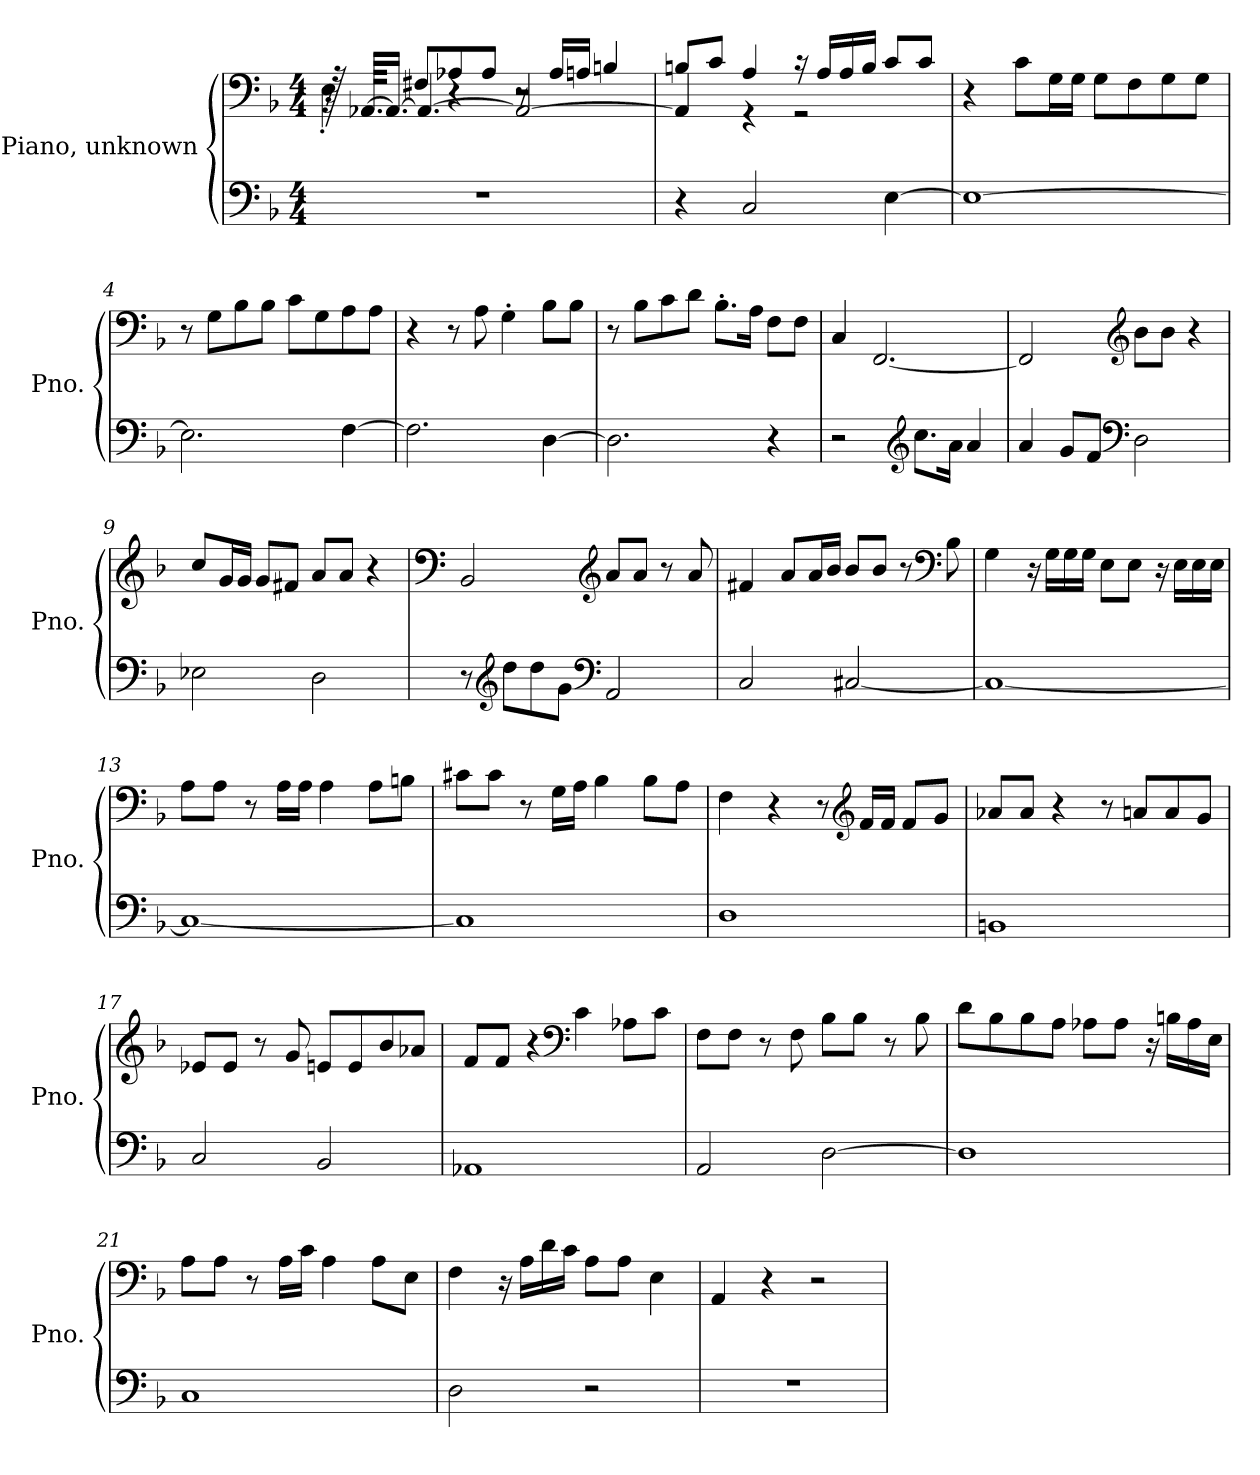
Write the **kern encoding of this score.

**kern	**kern
*part1	*part1
*staff2	*staff1
*I"Piano, unknown	*
*I'Pno.	*
*clefF4	*clefF4
*k[b-]	*k[b-]
*M4/4	*M4/4
*MM120	*MM120
=1	=1
*	*^
*	*	*^
1r	8r	4E'\	128r
.	.	.	[64.AA-X/KKLL
.	.	.	16.AA-/JJ_
.	8F#X/L	.	4.AA-/_
.	8A-X/	4r	.
.	8A-/J	.	.
.	8r	2r	2AA-/_
.	16A-/LL	.	.
.	16An/JJ	.	.
.	4Bn/	.	.
*	*	*v	*v
=2	=2	=2
4r	8Bn/L	4AA-/]
.	8c/J	.
2C/	4A/	4r
.	16r	2r
.	16A/LL	.
.	16A/	.
.	16B/JJ	.
[4E\	8c/L	.
.	8c/J	.
*	*v	*v
=3	=3
1E_	4r
.	8c\L
.	16G\L
.	16G\JJ
.	8G\L
.	8F\
.	8G\
.	8G\J
=4	=4
2.E\]	8r
.	8G\L
.	8B-\
.	8B-\J
.	8c\L
.	8G\
[4F\	8A\
.	8A\J
!!LO:LB:g=z
=5	=5
2.F\]	4r
.	8r
.	8A\
.	4G'\
[4D\	8B-\L
.	8B-\J
=6	=6
2.D\]	8r
.	8B-\L
.	8c\
.	8d\J
.	8.B-'\L
.	16A\Jk
4r	8F\L
.	8F\J
=7	=7
2r	4C/
.	[2.FF/
*clefG2	*
8.cc\L	.
16a\Jk	.
4a/	.
=8	=8
4a/	2FF/]
8g/L	.
8f/J	.
*clefF4	*clefG2
2D\	8b-\L
.	8b-\J
.	4r
=9	=9
2E-X\	8cc/L
.	16g/L
.	16g/JJ
.	8g/L
.	8f#X/J
2D\	8a/L
.	8a/J
.	4r
!!LO:LB:g=z
=10	=10
*	*clefF4
8r	2BB-/
*clefG2	*
8dd\L	.
8dd\	.
8g\J	.
*clefF4	*clefG2
2AA/	8a/L
.	8a/J
.	8r
.	8a/
=11	=11
2C/	4f#X/
.	8a/L
.	16a/L
.	16b-/JJ
[2C#X/	8b-/L
.	8b-/J
.	8r
*	*clefF4
.	8B-\
=12	=12
1C#_	4G\
.	16r
.	16G\LL
.	16G\
.	16G\JJ
.	8E\L
.	8E\J
.	16r
.	16E\LL
.	16E\
.	16E\JJ
=13	=13
1C#_	8A\L
.	8A\J
.	8r
.	16A\LL
.	16A\JJ
.	4A\
.	8A\L
.	8Bn\J
!!LO:LB:g=z
=14	=14
1C#]	8c#X\L
.	8c#\J
.	8r
.	16G\LL
.	16A\JJ
.	4B-\
.	8B-\L
.	8A\J
=15	=15
1D	4F\
.	4r
.	8r
*	*clefG2
.	16f/LL
.	16f/JJ
.	8f/L
.	8g/J
=16	=16
1BBn	8a-X/L
.	8a-/J
.	4r
.	8r
.	8an/L
.	8a/
.	8g/J
=17	=17
2C/	8e-X/L
.	8e-/J
.	8r
.	8g/
2BB-/	8en/L
.	8e/
.	8b-/
.	8a-X/J
=18	=18
1AA-X	8f/L
.	8f/J
.	4r
*	*clefF4
.	4c\
.	8A-X\L
.	8c\J
!!LO:LB:g=z
=19	=19
2AA/	8F\L
.	8F\J
.	8r
.	8F\
[2D\	8B-\L
.	8B-\J
.	8r
.	8B-\
=20	=20
1D]	8d\L
.	8B-\
.	8B-\
.	8A\J
.	8A-X\L
.	8A-\J
.	16r
.	16Bn\LL
.	16A-\
.	16E\JJ
=21	=21
1C	8A\L
.	8A\J
.	8r
.	16A\LL
.	16c\JJ
.	4A\
.	8A\L
.	8E\J
=22	=22
2D\	4F\
.	16r
.	16A\LL
.	16d\
.	16c\JJ
2r	8A\L
.	8A\J
.	4E\
=23	=23
1r	4AA/
.	4r
.	2r
=	=
*-	*-
